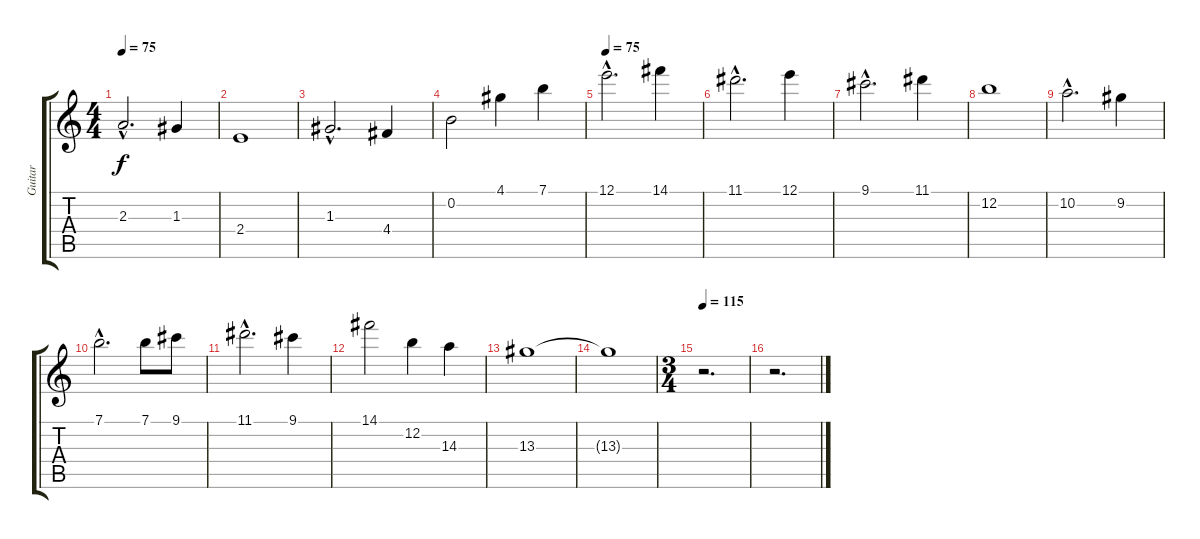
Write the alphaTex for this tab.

\track ("Guitar" "Guitar") {instrument distortionguitar}
\staff {score tabs}
\tuning (E4 B3 G3 D3 A2 E2) {hide}
\ts (4 4)
\tempo 75
\clef g2
\ks c
2.3{hac}.2{d dy f} 1.3.4 |
2.4.1 |
1.3{hac}.2{d} 4.4.4 |
0.2.2 4.1.4 7.1.4 |
\tempo 75
12.1{hac}.2{d} 14.1.4 |
11.1{hac}.2{d} 12.1.4 |
9.1{hac}.2{d} 11.1.4 |
12.2.1 |
10.2{hac}.2{d} 9.2.4 |
7.1{hac}.2{d} 7.1.8 9.1.8 |
11.1{hac}.2{d} 9.1.4 |
14.1.2 12.2.4 14.3.4 |
13.3.1 |
13.3{t}.1 |
\ts (3 4)
\tempo 115
r.2{d} |
r.2{d}
